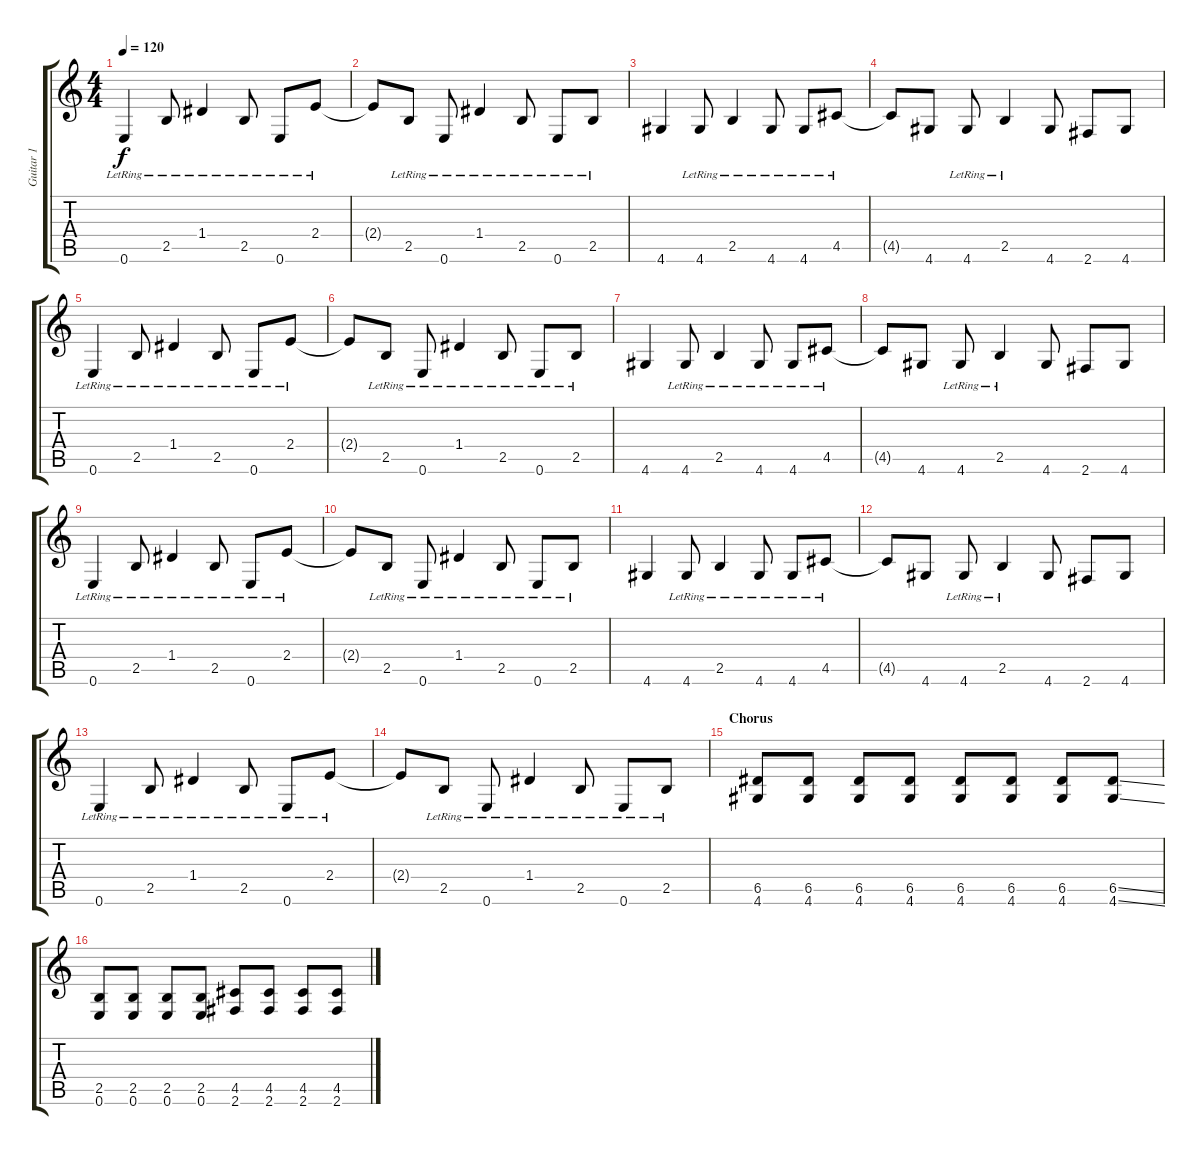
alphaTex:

\track ("Guitar 1" "Guitar 1") {instrument distortionguitar}
\staff {score tabs}
\tuning (E4 B3 G3 D3 A2 E2) {hide}
\ts (4 4)
\tempo 120
\clef g2
\ks c
0.6{lr}.4{dy f} 2.5{lr}.8 1.4{lr}.4 2.5{lr}.8 0.6{lr}.8 2.4{lr}.8 |
2.4{t}.8 2.5{lr}.8 0.6{lr}.8 1.4{lr}.4 2.5{lr}.8 0.6{lr}.8 2.5{lr}.8 |
4.6.4 4.6{lr}.8 2.5{lr}.4 4.6{lr}.8 4.6{lr}.8 4.5{lr}.8 |
4.5{t}.8 4.6.8 4.6{lr}.8 2.5{lr}.4 4.6.8 2.6.8 4.6.8 |
0.6{lr}.4 2.5{lr}.8 1.4{lr}.4 2.5{lr}.8 0.6{lr}.8 2.4{lr}.8 |
2.4{t}.8 2.5{lr}.8 0.6{lr}.8 1.4{lr}.4 2.5{lr}.8 0.6{lr}.8 2.5{lr}.8 |
4.6.4 4.6{lr}.8 2.5{lr}.4 4.6{lr}.8 4.6{lr}.8 4.5{lr}.8 |
4.5{t}.8 4.6.8 4.6{lr}.8 2.5{lr}.4 4.6.8 2.6.8 4.6.8 |
0.6{lr}.4 2.5{lr}.8 1.4{lr}.4 2.5{lr}.8 0.6{lr}.8 2.4{lr}.8 |
2.4{t}.8 2.5{lr}.8 0.6{lr}.8 1.4{lr}.4 2.5{lr}.8 0.6{lr}.8 2.5{lr}.8 |
4.6.4 4.6{lr}.8 2.5{lr}.4 4.6{lr}.8 4.6{lr}.8 4.5{lr}.8 |
4.5{t}.8 4.6.8 4.6{lr}.8 2.5{lr}.4 4.6.8 2.6.8 4.6.8 |
0.6{lr}.4 2.5{lr}.8 1.4{lr}.4 2.5{lr}.8 0.6{lr}.8 2.4{lr}.8 |
2.4{t}.8 2.5{lr}.8 0.6{lr}.8 1.4{lr}.4 2.5{lr}.8 0.6{lr}.8 2.5{lr}.8 |
\section ("" "Chorus")
(6.5 4.6).8{instrument distortionguitar} (6.5 4.6).8 (6.5 4.6).8 (6.5 4.6).8 (6.5 4.6).8 (6.5 4.6).8 (6.5 4.6).8 (6.5{ss} 4.6{ss}).8 |
(2.5 0.6).8 (2.5 0.6).8 (2.5 0.6).8 (2.5 0.6).8 (4.5 2.6).8 (4.5 2.6).8 (4.5 2.6).8 (4.5 2.6).8
